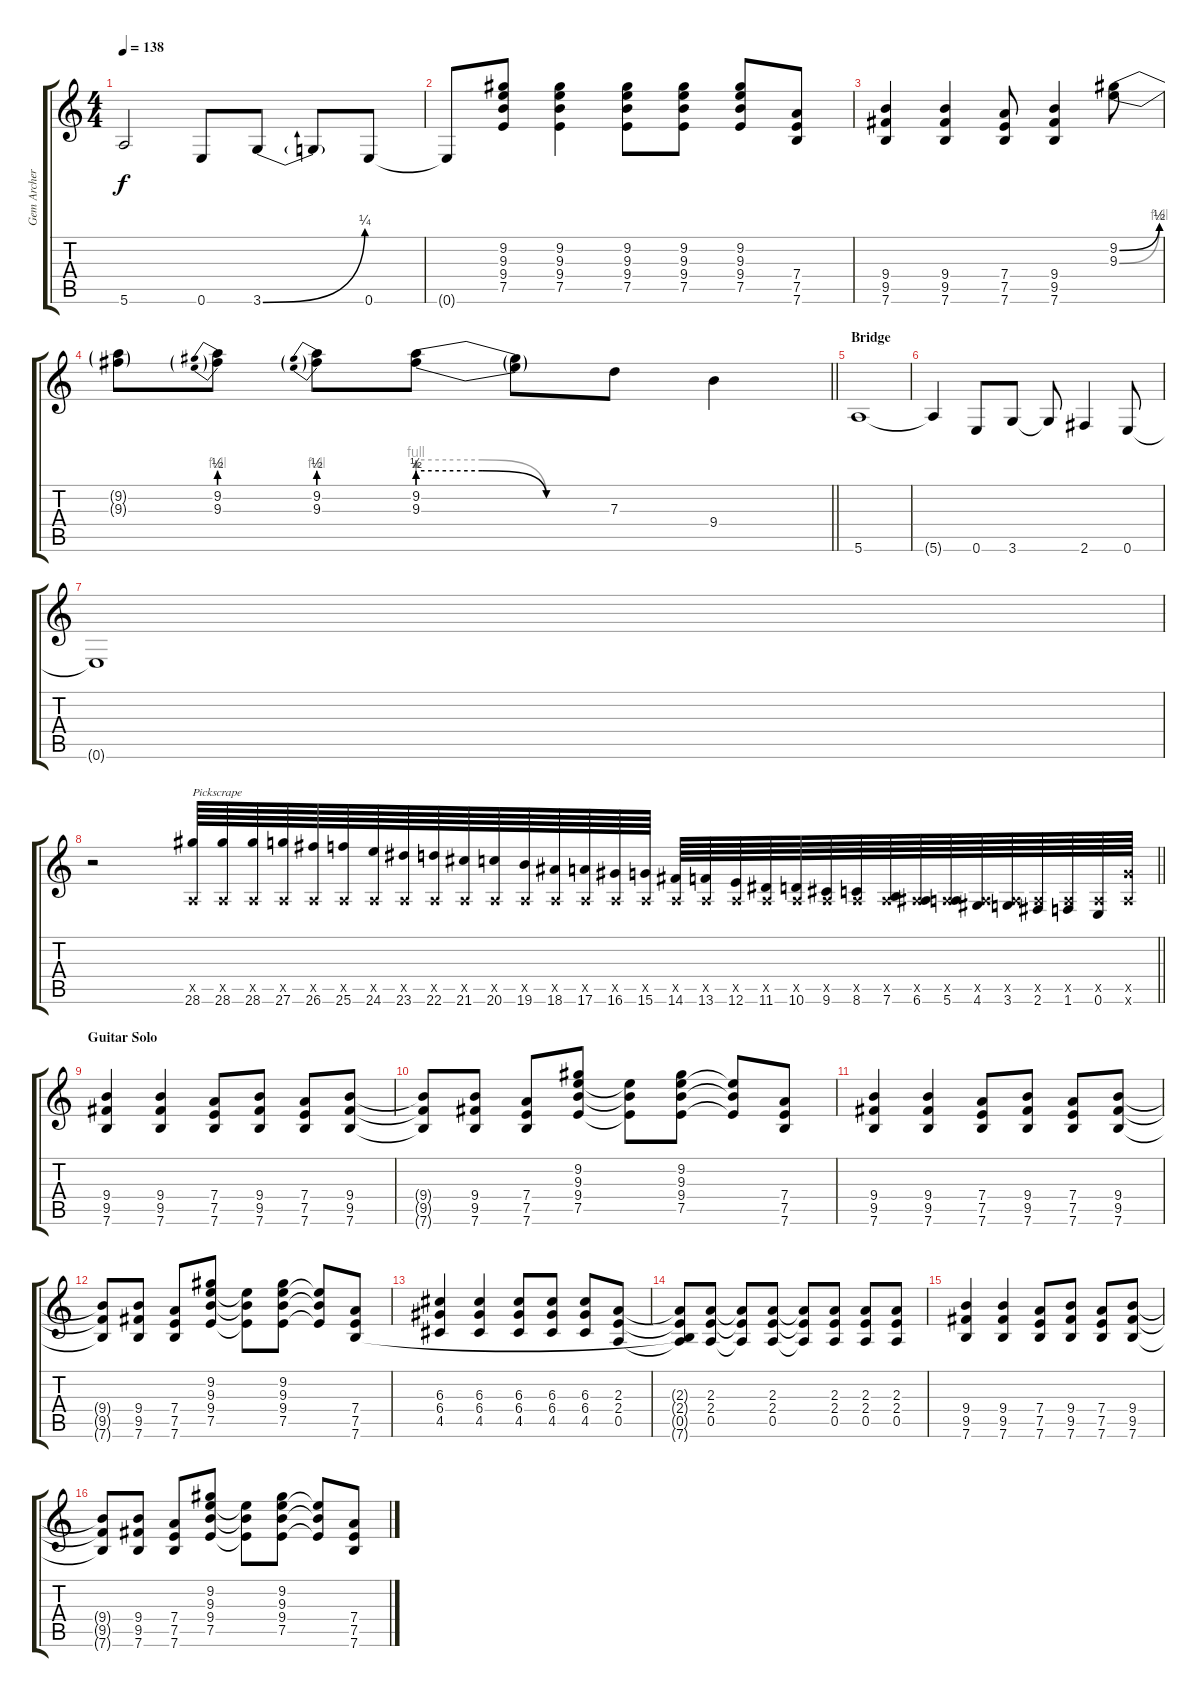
\track ("Gem Archer" "Gem Archer") {instrument overdrivenguitar}
\staff {score tabs}
\tuning (E4 B3 G3 D3 A2 E2) {hide}
\ts (4 4)
\tempo 138
\clef g2
\ks c
5.6.2{dy f} 0.6.8 3.6{be (bend 0 0 60 1)}.8 3.6{t}.8 0.6.8 |
0.6{t}.8 (9.2 9.3 9.4 7.5).8 (9.2 9.3 9.4 7.5).4 (9.2 9.3 9.4 7.5).8 (9.2 9.3 9.4 7.5).8 (9.2 9.3 9.4 7.5).8 (7.4 7.5 7.6).8 |
(9.4 9.5 7.6).4 (9.4 9.5 7.6).4 (7.4 7.5 7.6).8 (9.4 9.5 7.6).4 (9.2{be (bend 0 0 60 2)} 9.3{be (bend 0 0 60 4)}).8 |
\barLineRight lightlight
(9.2{t} 9.3{t}).8 (9.2{be (prebend 0 2 60 2)} 9.3{be (prebend 0 4 60 4)}).8 (9.2{be (prebend 0 2 60 2)} 9.3{be (prebend 0 4 60 4)}).8 (9.2{be (custom 0 2 20 2 40 0 60 0)} 9.3{be (custom 0 4 20 4 40 0 60 0)}).8 (9.2{t} 9.3{t}).8 7.3.8 9.4.4 |
\section ("" "Bridge")
5.6.1{volume 16} |
5.6{t}.4{volume 16} 0.6.8 3.6.8 3.6{t}.8 2.6.4 0.6.8 |
0.6{t}.1{volume 16} |
\barLineRight lightlight
r.2 (0.5{x} 28.6).64{txt "Pickscrape"} (0.5{x} 28.6).64 (0.5{x} 28.6).64 (0.5{x} 27.6).64 (0.5{x} 26.6).64 (0.5{x} 25.6).64 (0.5{x} 24.6).64 (0.5{x} 23.6).64 (0.5{x} 22.6).64 (0.5{x} 21.6).64 (0.5{x} 20.6).64 (0.5{x} 19.6).64 (0.5{x} 18.6).64 (0.5{x} 17.6).64 (0.5{x} 16.6).64 (0.5{x} 15.6).64 (0.5{x} 14.6).64 (0.5{x} 13.6).64 (0.5{x} 12.6).64 (0.5{x} 11.6).64 (0.5{x} 10.6).64 (0.5{x} 9.6).64 (0.5{x} 8.6).64 (0.5{x} 7.6).64 (0.5{x} 6.6).64 (0.5{x} 5.6).64 (0.5{x} 4.6).64 (0.5{x} 3.6).64 (0.5{x} 2.6).64 (0.5{x} 1.6).64 (0.5{x} 0.6).64 (0.5{x} 15.6{x}).64 |
\section ("" "Guitar Solo")
(9.4 9.5 7.6).4 (9.4 9.5 7.6).4 (7.4 7.5 7.6).8 (9.4 9.5 7.6).8 (7.4 7.5 7.6).8 (9.4 9.5 7.6).8 |
(9.4{t} 9.5{t} 7.6{t}).8 (9.4 9.5 7.6).8 (7.4 7.5 7.6).8 (9.2 9.3 9.4 7.5).8 (9.3{t} 9.4{t} 7.5{t}).8 (9.2 9.3 9.4 7.5).8 (9.3{t} 9.4{t} 7.5{t}).8 (7.4 7.5 7.6).8 |
(9.4 9.5 7.6).4 (9.4 9.5 7.6).4 (7.4 7.5 7.6).8 (9.4 9.5 7.6).8 (7.4 7.5 7.6).8 (9.4 9.5 7.6).8 |
(9.4{t} 9.5{t} 7.6{t}).8 (9.4 9.5 7.6).8 (7.4 7.5 7.6).8 (9.2 9.3 9.4 7.5).8 (9.3{t} 9.4{t} 7.5{t}).8 (9.2 9.3 9.4 7.5).8 (9.3{t} 9.4{t} 7.5{t}).8 (7.4 7.5 7.6).8 |
(6.3 6.4 4.5).4 (6.3 6.4 4.5).4 (6.3 6.4 4.5).8 (6.3 6.4 4.5).8 (6.3 6.4 4.5).8 (2.3 2.4 0.5).8 |
(2.3{t} 2.4{t} 0.5{t} 7.6{t}).8 (2.3 2.4 0.5).8 (2.3{t} 2.4{t} 0.5{t}).8 (2.3 2.4 0.5).8 (2.3{t} 2.4{t} 0.5{t}).8 (2.3 2.4 0.5).8 (2.3 2.4 0.5).8 (2.3 2.4 0.5).8 |
(9.4 9.5 7.6).4 (9.4 9.5 7.6).4 (7.4 7.5 7.6).8 (9.4 9.5 7.6).8 (7.4 7.5 7.6).8 (9.4 9.5 7.6).8 |
(9.4{t} 9.5{t} 7.6{t}).8 (9.4 9.5 7.6).8 (7.4 7.5 7.6).8 (9.2 9.3 9.4 7.5).8 (9.3{t} 9.4{t} 7.5{t}).8 (9.2 9.3 9.4 7.5).8 (9.3{t} 9.4{t} 7.5{t}).8 (7.4 7.5 7.6).8
